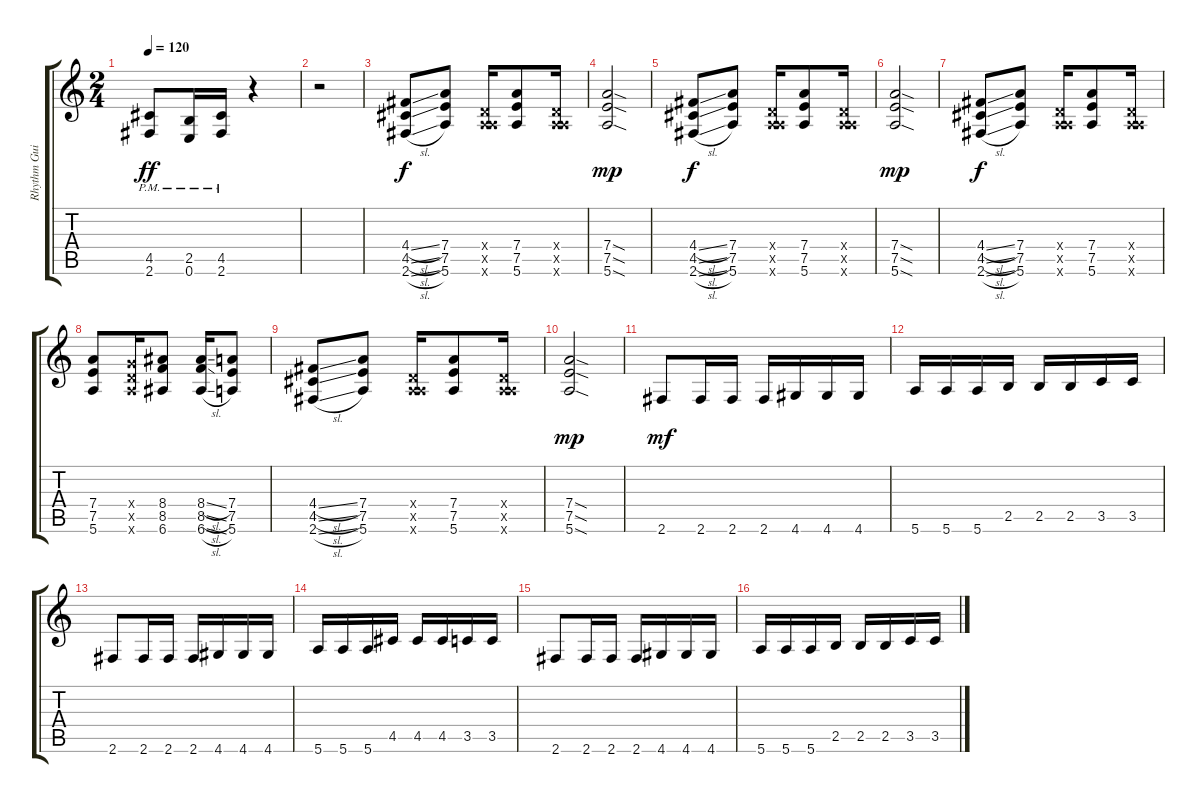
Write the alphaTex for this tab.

\track ("Rhythm Guitar" "Rhythm Gui") {instrument overdrivenguitar}
\staff {score tabs}
\tuning (E4 B3 G3 D3 A2 E2) {hide}
\ts (2 4)
\tempo 120
\clef g2
\ks c
(4.5{pm} 2.6{pm}).8{dy ff} (2.5{pm} 0.6{pm}).16 (4.5{pm} 2.6{pm}).16 r.4 |
r.2 |
(4.4{sl} 4.5{sl} 2.6{sl}).8{dy f} (7.4 7.5 5.6).8 (0.4{x} 0.5{x} 5.6{x}).16 (7.4 7.5 5.6).8 (0.4{x} 0.5{x} 5.6{x}).16 |
(7.4{sod} 7.5{sod} 5.6{sod}).2{dy mp} |
(4.4{sl} 4.5{sl} 2.6{sl}).8{dy f} (7.4 7.5 5.6).8 (0.4{x} 0.5{x} 5.6{x}).16 (7.4 7.5 5.6).8 (0.4{x} 0.5{x} 5.6{x}).16 |
(7.4{sod} 7.5{sod} 5.6{sod}).2{dy mp} |
(4.4{sl} 4.5{sl} 2.6{sl}).8{dy f} (7.4 7.5 5.6).8 (0.4{x} 0.5{x} 5.6{x}).16 (7.4 7.5 5.6).8 (0.4{x} 0.5{x} 5.6{x}).16 |
(7.4 7.5 5.6).8 (5.4{x} 5.5{x} 5.6{x}).16 (8.4 8.5 6.6).8 (8.4{sl} 8.5{sl} 6.6{sl}).16 (7.4 7.5 5.6).8 |
(4.4{sl} 4.5{sl} 2.6{sl}).8 (7.4 7.5 5.6).8 (0.4{x} 0.5{x} 5.6{x}).16 (7.4 7.5 5.6).8 (0.4{x} 0.5{x} 5.6{x}).16 |
(7.4{sod} 7.5{sod} 5.6{sod}).2{dy mp} |
2.6.8{dy mf} 2.6.16 2.6.16 2.6.16 4.6.16 4.6.16 4.6.16 |
5.6.16 5.6.16 5.6.16 2.5.16 2.5.16 2.5.16 3.5.16 3.5.16 |
2.6.8 2.6.16 2.6.16 2.6.16 4.6.16 4.6.16 4.6.16 |
5.6.16 5.6.16 5.6.16 4.5.16 4.5.16 4.5.16 3.5.16 3.5.16 |
2.6.8 2.6.16 2.6.16 2.6.16 4.6.16 4.6.16 4.6.16 |
5.6.16 5.6.16 5.6.16 2.5.16 2.5.16 2.5.16 3.5.16 3.5.16
